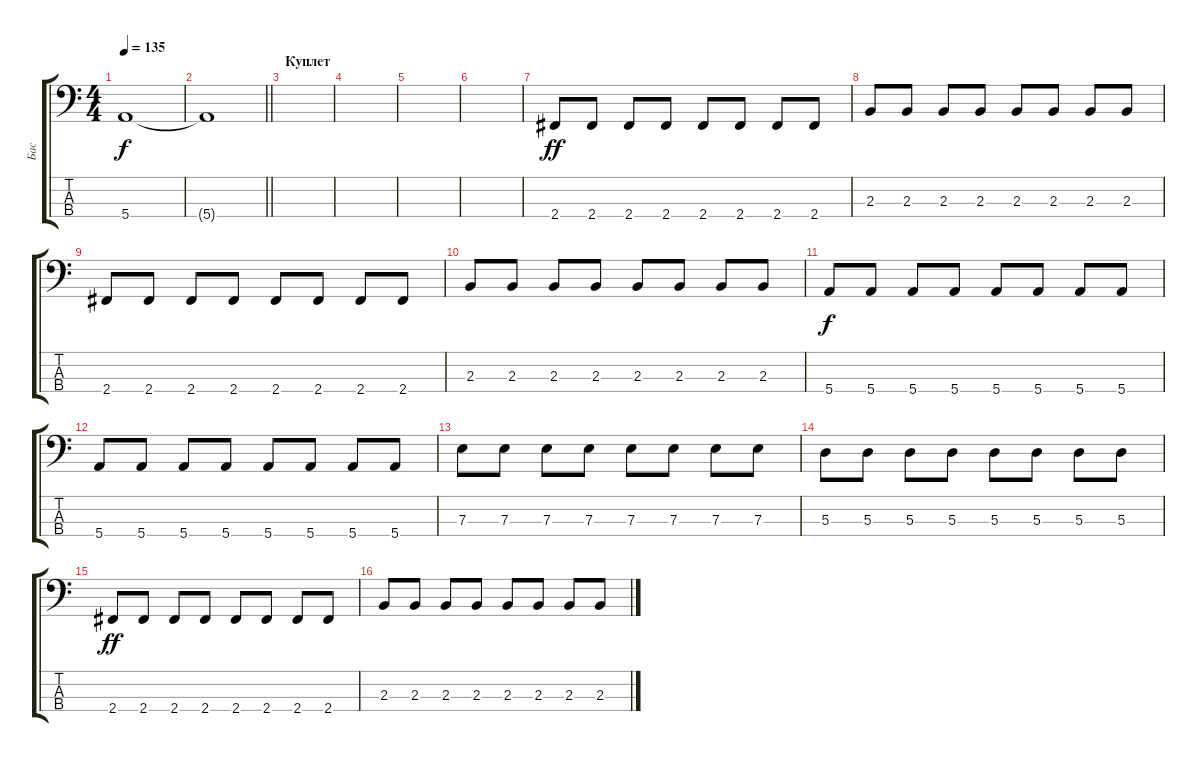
\track ("Бас" "Бас") {instrument electricbassfinger}
\staff {score tabs}
\tuning (G2 D2 A1 E1) {hide}
\ts (4 4)
\tempo 135
\clef f4
\ks c
5.4.1{dy f} |
\barLineRight lightlight
5.4{t}.1 |
\section ("" "Куплет")
|
|
|
|
2.4.8{dy ff} 2.4.8 2.4.8 2.4.8 2.4.8 2.4.8 2.4.8 2.4.8 |
2.3.8 2.3.8 2.3.8 2.3.8 2.3.8 2.3.8 2.3.8 2.3.8 |
2.4.8 2.4.8 2.4.8 2.4.8 2.4.8 2.4.8 2.4.8 2.4.8 |
2.3.8 2.3.8 2.3.8 2.3.8 2.3.8 2.3.8 2.3.8 2.3.8 |
5.4.8{dy f} 5.4.8 5.4.8 5.4.8 5.4.8 5.4.8 5.4.8 5.4.8 |
5.4.8 5.4.8 5.4.8 5.4.8 5.4.8 5.4.8 5.4.8 5.4.8 |
7.3.8 7.3.8 7.3.8 7.3.8 7.3.8 7.3.8 7.3.8 7.3.8 |
5.3.8 5.3.8 5.3.8 5.3.8 5.3.8 5.3.8 5.3.8 5.3.8 |
2.4.8{dy ff} 2.4.8 2.4.8 2.4.8 2.4.8 2.4.8 2.4.8 2.4.8 |
2.3.8 2.3.8 2.3.8 2.3.8 2.3.8 2.3.8 2.3.8 2.3.8
